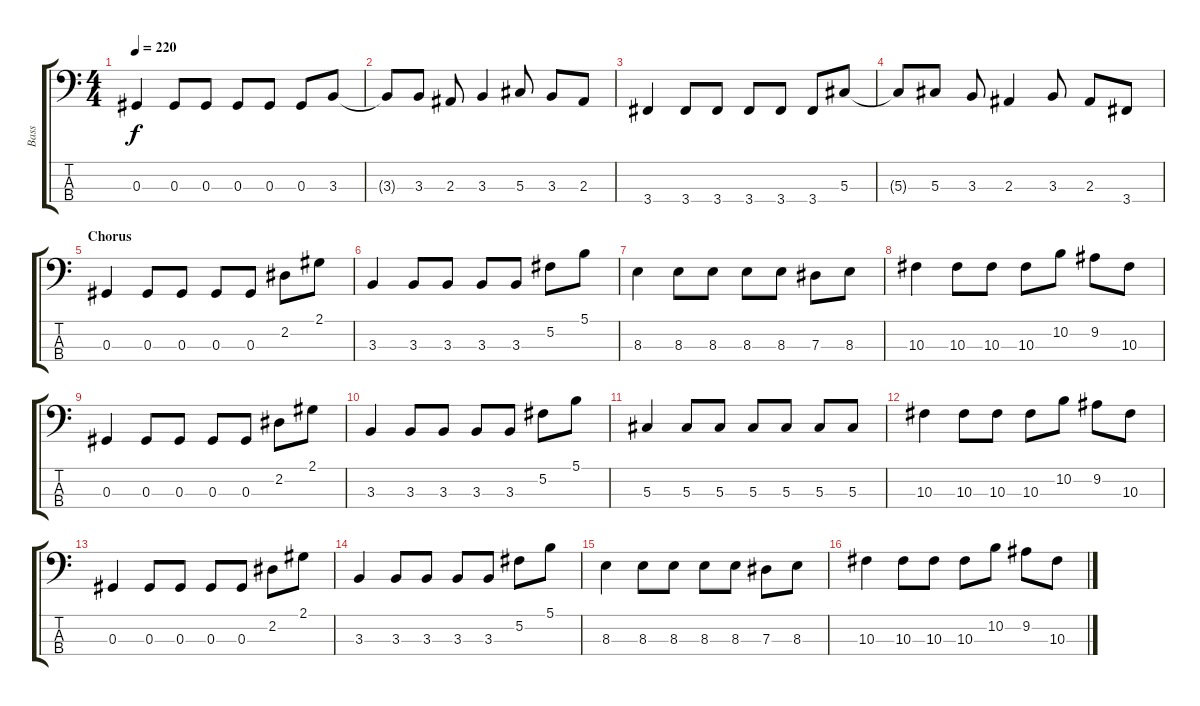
\track ("Bass" "Bass") {instrument electricbassfinger}
\staff {score tabs}
\tuning (Gb2 Db2 Ab1 Eb1) {hide}
\ts (4 4)
\tempo 220
\clef f4
\ks c
0.3.4{dy f} 0.3.8 0.3.8 0.3.8 0.3.8 0.3.8 3.3.8 |
3.3{t}.8 3.3.8 2.3.8 3.3.4 5.3.8 3.3.8 2.3.8 |
3.4.4 3.4.8 3.4.8 3.4.8 3.4.8 3.4.8 5.3.8 |
5.3{t}.8 5.3.8 3.3.8 2.3.4 3.3.8 2.3.8 3.4.8 |
\section ("" "Chorus")
0.3.4 0.3.8 0.3.8 0.3.8 0.3.8 2.2.8 2.1.8 |
3.3.4 3.3.8 3.3.8 3.3.8 3.3.8 5.2.8 5.1.8 |
8.3.4 8.3.8 8.3.8 8.3.8 8.3.8 7.3.8 8.3.8 |
10.3.4 10.3.8 10.3.8 10.3.8 10.2.8 9.2.8 10.3.8 |
0.3.4 0.3.8 0.3.8 0.3.8 0.3.8 2.2.8 2.1.8 |
3.3.4 3.3.8 3.3.8 3.3.8 3.3.8 5.2.8 5.1.8 |
5.3.4 5.3.8 5.3.8 5.3.8 5.3.8 5.3.8 5.3.8 |
10.3.4 10.3.8 10.3.8 10.3.8 10.2.8 9.2.8 10.3.8 |
0.3.4 0.3.8 0.3.8 0.3.8 0.3.8 2.2.8 2.1.8 |
3.3.4 3.3.8 3.3.8 3.3.8 3.3.8 5.2.8 5.1.8 |
8.3.4 8.3.8 8.3.8 8.3.8 8.3.8 7.3.8 8.3.8 |
10.3.4 10.3.8 10.3.8 10.3.8 10.2.8 9.2.8 10.3.8
